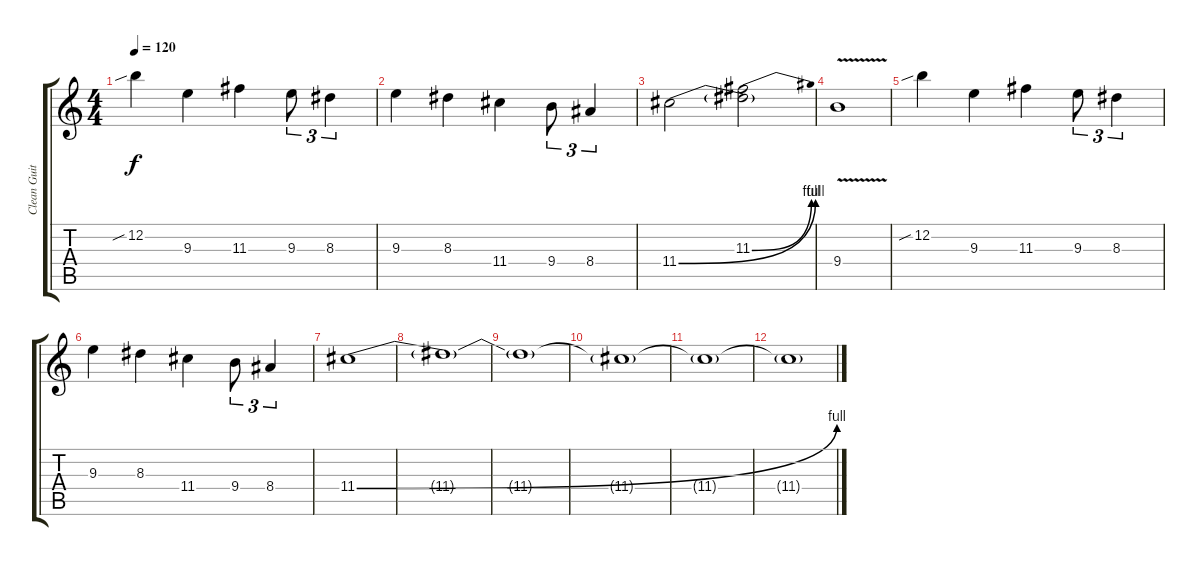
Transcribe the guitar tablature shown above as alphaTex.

\track ("Clean Guitar" "Clean Guit") {instrument electricguitarclean}
\staff {score tabs}
\tuning (E4 B3 G3 D3 A2 D2) {hide}
\ts (4 4)
\tempo 120
\clef g2
\ks c
12.2{sib}.4{dy f volume 13 instrument overdrivenguitar} 9.3.4 11.3.4 9.3.8{tu (3 2)} 8.3.4{tu (3 2)} |
9.3.4 8.3.4 11.4.4 9.4.8{tu (3 2)} 8.4.4{tu (3 2)} |
11.4{be (bend 0 0 60 4)}.2 (11.3{be (bend 0 0 60 4)} 11.4{t}).2 |
9.4{v}.1 |
12.2{sib}.4{volume 13 instrument overdrivenguitar} 9.3.4 11.3.4 9.3.8{tu (3 2)} 8.3.4{tu (3 2)} |
9.3.4 8.3.4 11.4.4 9.4.8{tu (3 2)} 8.4.4{tu (3 2)} |
11.4{be (bend 0 0 60 4)}.1 |
11.4{t}.1{volume 2} |
11.4{t}.1 |
11.4{t}.1 |
11.4{t}.1{volume 0} |
11.4{t}.1
